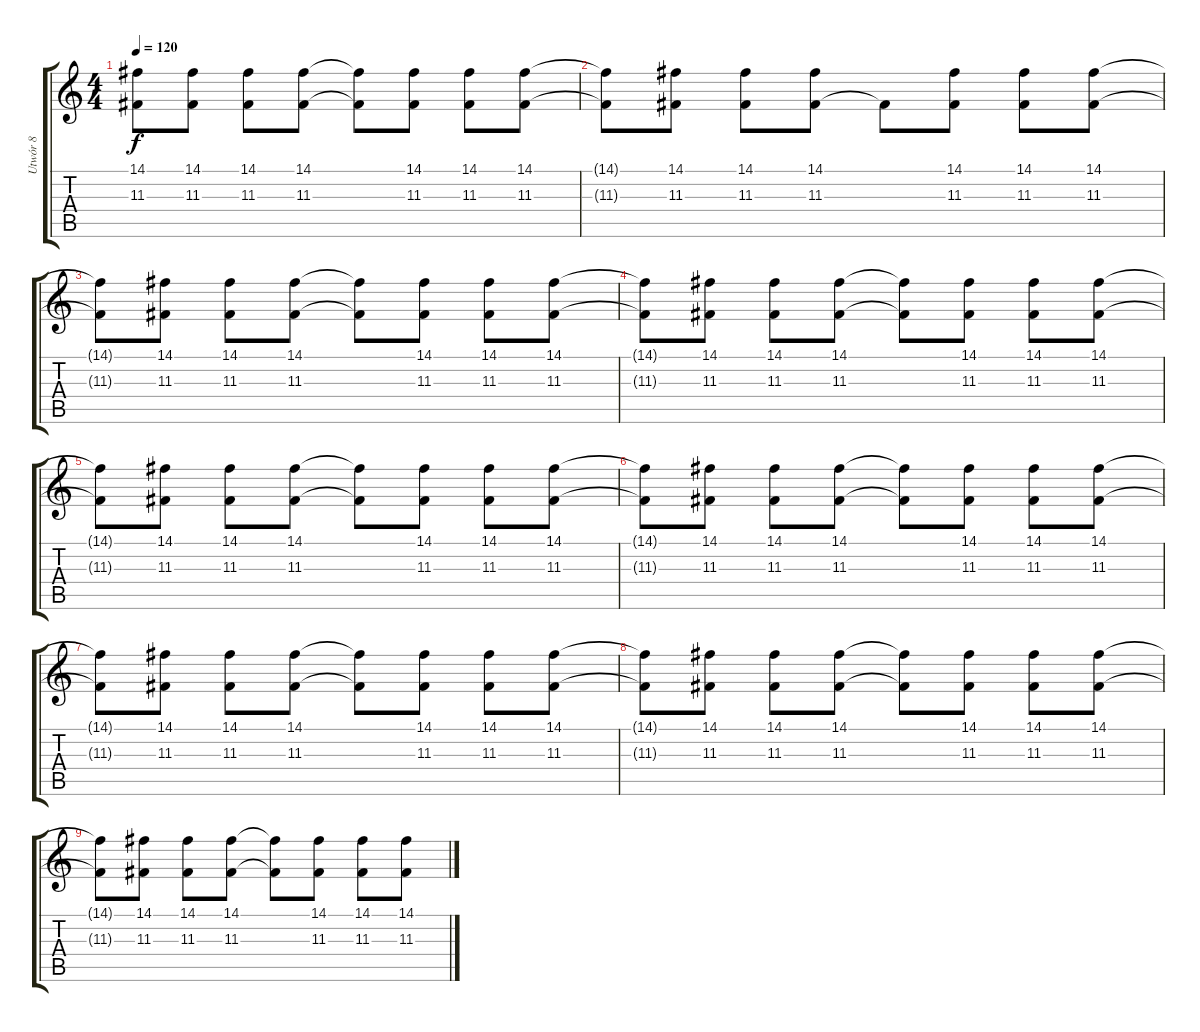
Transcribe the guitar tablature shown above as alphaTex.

\track ("Utwór 8" "Utwór 8") {instrument pad2warm}
\staff {score tabs}
\tuning (E4 B3 G3 D3 A2 E2) {hide}
\ts (4 4)
\tempo 120
\clef g2
\ks c
(14.1{t} 11.3{t}).8{dy f instrument pad2warm} (14.1 11.3).8 (14.1 11.3).8 (14.1 11.3).8 (14.1{t} 11.3{t}).8 (14.1 11.3).8 (14.1 11.3).8 (14.1 11.3).8 |
(14.1{t} 11.3{t}).8{instrument pad2warm} (14.1 11.3).8 (14.1 11.3).8 (14.1 11.3).8 11.3{t}.8 (14.1 11.3).8 (14.1 11.3).8 (14.1 11.3).8 |
(14.1{t} 11.3{t}).8{instrument pad2warm} (14.1 11.3).8 (14.1 11.3).8 (14.1 11.3).8 (14.1{t} 11.3{t}).8 (14.1 11.3).8 (14.1 11.3).8 (14.1 11.3).8 |
(14.1{t} 11.3{t}).8{instrument pad2warm} (14.1 11.3).8 (14.1 11.3).8 (14.1 11.3).8 (14.1{t} 11.3{t}).8 (14.1 11.3).8 (14.1 11.3).8 (14.1 11.3).8 |
(14.1{t} 11.3{t}).8{instrument pad2warm} (14.1 11.3).8 (14.1 11.3).8 (14.1 11.3).8 (14.1{t} 11.3{t}).8 (14.1 11.3).8 (14.1 11.3).8 (14.1 11.3).8 |
(14.1{t} 11.3{t}).8{instrument pad2warm} (14.1 11.3).8 (14.1 11.3).8 (14.1 11.3).8 (14.1{t} 11.3{t}).8 (14.1 11.3).8 (14.1 11.3).8 (14.1 11.3).8 |
(14.1{t} 11.3{t}).8{instrument pad2warm} (14.1 11.3).8 (14.1 11.3).8 (14.1 11.3).8 (14.1{t} 11.3{t}).8 (14.1 11.3).8 (14.1 11.3).8 (14.1 11.3).8 |
(14.1{t} 11.3{t}).8{instrument pad2warm} (14.1 11.3).8 (14.1 11.3).8 (14.1 11.3).8 (14.1{t} 11.3{t}).8 (14.1 11.3).8 (14.1 11.3).8 (14.1 11.3).8 |
(14.1{t} 11.3{t}).8{instrument pad2warm} (14.1 11.3).8 (14.1 11.3).8 (14.1 11.3).8 (14.1{t} 11.3{t}).8 (14.1 11.3).8 (14.1 11.3).8 (14.1 11.3).8
